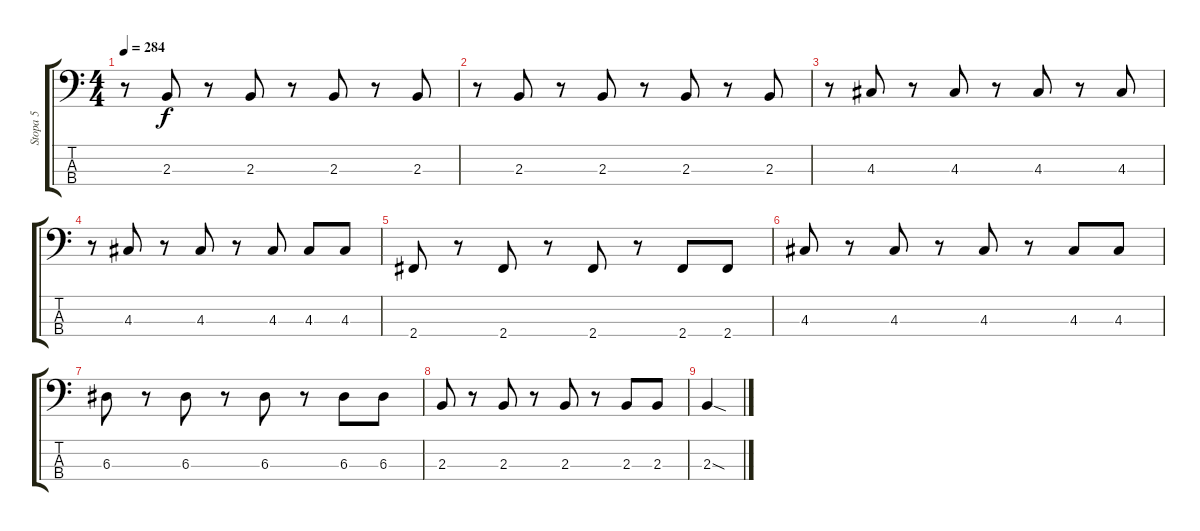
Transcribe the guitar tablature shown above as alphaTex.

\track ("Stopa 5" "Stopa 5") {instrument electricbassfinger}
\staff {score tabs}
\tuning (G2 D2 A1 E1) {hide}
\ts (4 4)
\tempo 284
\clef f4
\ks c
r.8{dy f} 2.3.8 r.8 2.3.8 r.8 2.3.8 r.8 2.3.8 |
r.8 2.3.8 r.8 2.3.8 r.8 2.3.8 r.8 2.3.8 |
r.8 4.3.8 r.8 4.3.8 r.8 4.3.8 r.8 4.3.8 |
r.8 4.3.8 r.8 4.3.8 r.8 4.3.8 4.3.8 4.3.8 |
2.4.8 r.8 2.4.8 r.8 2.4.8 r.8 2.4.8 2.4.8 |
4.3.8 r.8 4.3.8 r.8 4.3.8 r.8 4.3.8 4.3.8 |
6.3.8 r.8 6.3.8 r.8 6.3.8 r.8 6.3.8 6.3.8 |
2.3.8 r.8 2.3.8 r.8 2.3.8 r.8 2.3.8 2.3.8 |
2.3{sod}.4
